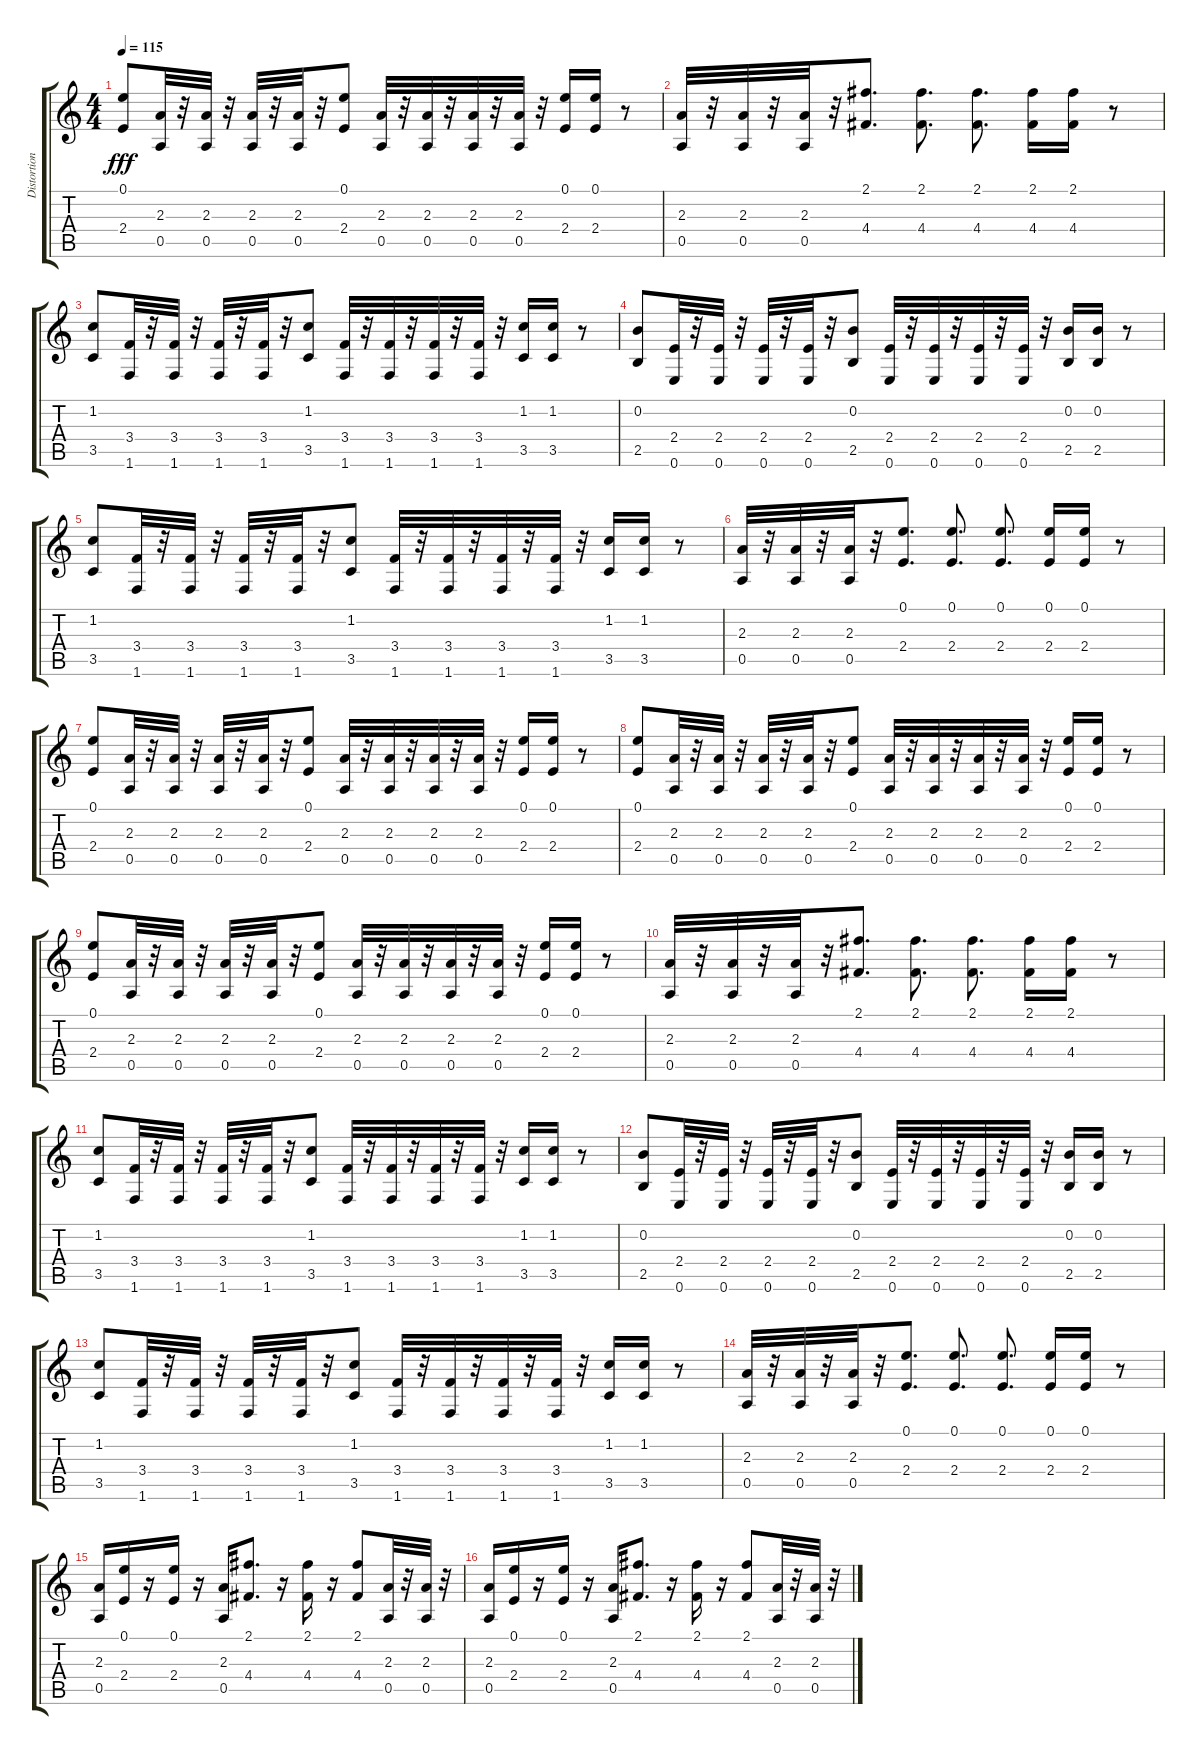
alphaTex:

\track ("Distortion Guitar" "Distortion") {instrument distortionguitar}
\staff {score tabs}
\tuning (E4 B3 G3 D3 A2 E2) {hide}
\ts (4 4)
\tempo 115
\clef g2
\ks c
(0.1 2.4).8{dy fff} (2.3 0.5).32 r.32 (2.3 0.5).32 r.32 (2.3 0.5).32 r.32 (2.3 0.5).32 r.32 (0.1 2.4).8 (2.3 0.5).32 r.32 (2.3 0.5).32 r.32 (2.3 0.5).32 r.32 (2.3 0.5).32 r.32 (0.1 2.4).16 (0.1 2.4).16 r.8 |
(2.3 0.5).32 r.32 (2.3 0.5).32 r.32 (2.3 0.5).32 r.32 (2.1 4.4).8{d} (2.1 4.4).8{d} (2.1 4.4).8{d} (2.1 4.4).16 (2.1 4.4).16 r.8 |
(1.2 3.5).8 (3.4 1.6).32 r.32 (3.4 1.6).32 r.32 (3.4 1.6).32 r.32 (3.4 1.6).32 r.32 (1.2 3.5).8 (3.4 1.6).32 r.32 (3.4 1.6).32 r.32 (3.4 1.6).32 r.32 (3.4 1.6).32 r.32 (1.2 3.5).16 (1.2 3.5).16 r.8 |
(0.2 2.5).8 (2.4 0.6).32 r.32 (2.4 0.6).32 r.32 (2.4 0.6).32 r.32 (2.4 0.6).32 r.32 (0.2 2.5).8 (2.4 0.6).32 r.32 (2.4 0.6).32 r.32 (2.4 0.6).32 r.32 (2.4 0.6).32 r.32 (0.2 2.5).16 (0.2 2.5).16 r.8 |
(1.2 3.5).8 (3.4 1.6).32 r.32 (3.4 1.6).32 r.32 (3.4 1.6).32 r.32 (3.4 1.6).32 r.32 (1.2 3.5).8 (3.4 1.6).32 r.32 (3.4 1.6).32 r.32 (3.4 1.6).32 r.32 (3.4 1.6).32 r.32 (1.2 3.5).16 (1.2 3.5).16 r.8 |
(2.3 0.5).32 r.32 (2.3 0.5).32 r.32 (2.3 0.5).32 r.32 (0.1 2.4).8{d} (0.1 2.4).8{d} (0.1 2.4).8{d} (0.1 2.4).16 (0.1 2.4).16 r.8 |
(0.1 2.4).8 (2.3 0.5).32 r.32 (2.3 0.5).32 r.32 (2.3 0.5).32 r.32 (2.3 0.5).32 r.32 (0.1 2.4).8 (2.3 0.5).32 r.32 (2.3 0.5).32 r.32 (2.3 0.5).32 r.32 (2.3 0.5).32 r.32 (0.1 2.4).16 (0.1 2.4).16 r.8 |
(0.1 2.4).8 (2.3 0.5).32 r.32 (2.3 0.5).32 r.32 (2.3 0.5).32 r.32 (2.3 0.5).32 r.32 (0.1 2.4).8 (2.3 0.5).32 r.32 (2.3 0.5).32 r.32 (2.3 0.5).32 r.32 (2.3 0.5).32 r.32 (0.1 2.4).16 (0.1 2.4).16 r.8 |
(0.1 2.4).8 (2.3 0.5).32 r.32 (2.3 0.5).32 r.32 (2.3 0.5).32 r.32 (2.3 0.5).32 r.32 (0.1 2.4).8 (2.3 0.5).32 r.32 (2.3 0.5).32 r.32 (2.3 0.5).32 r.32 (2.3 0.5).32 r.32 (0.1 2.4).16 (0.1 2.4).16 r.8 |
(2.3 0.5).32 r.32 (2.3 0.5).32 r.32 (2.3 0.5).32 r.32 (2.1 4.4).8{d} (2.1 4.4).8{d} (2.1 4.4).8{d} (2.1 4.4).16 (2.1 4.4).16 r.8 |
(1.2 3.5).8 (3.4 1.6).32 r.32 (3.4 1.6).32 r.32 (3.4 1.6).32 r.32 (3.4 1.6).32 r.32 (1.2 3.5).8 (3.4 1.6).32 r.32 (3.4 1.6).32 r.32 (3.4 1.6).32 r.32 (3.4 1.6).32 r.32 (1.2 3.5).16 (1.2 3.5).16 r.8 |
(0.2 2.5).8 (2.4 0.6).32 r.32 (2.4 0.6).32 r.32 (2.4 0.6).32 r.32 (2.4 0.6).32 r.32 (0.2 2.5).8 (2.4 0.6).32 r.32 (2.4 0.6).32 r.32 (2.4 0.6).32 r.32 (2.4 0.6).32 r.32 (0.2 2.5).16 (0.2 2.5).16 r.8 |
(1.2 3.5).8 (3.4 1.6).32 r.32 (3.4 1.6).32 r.32 (3.4 1.6).32 r.32 (3.4 1.6).32 r.32 (1.2 3.5).8 (3.4 1.6).32 r.32 (3.4 1.6).32 r.32 (3.4 1.6).32 r.32 (3.4 1.6).32 r.32 (1.2 3.5).16 (1.2 3.5).16 r.8 |
(2.3 0.5).32 r.32 (2.3 0.5).32 r.32 (2.3 0.5).32 r.32 (0.1 2.4).8{d} (0.1 2.4).8{d} (0.1 2.4).8{d} (0.1 2.4).16 (0.1 2.4).16 r.8 |
(2.3 0.5).16 (0.1 2.4).16 r.16 (0.1 2.4).16 r.16 (2.3 0.5).16 (2.1 4.4).8{d} r.16 (2.1 4.4).16 r.16 (2.1 4.4).8 (2.3 0.5).32 r.32 (2.3 0.5).32 r.32 |
(2.3 0.5).16 (0.1 2.4).16 r.16 (0.1 2.4).16 r.16 (2.3 0.5).16 (2.1 4.4).8{d} r.16 (2.1 4.4).16 r.16 (2.1 4.4).8 (2.3 0.5).32 r.32 (2.3 0.5).32 r.32
